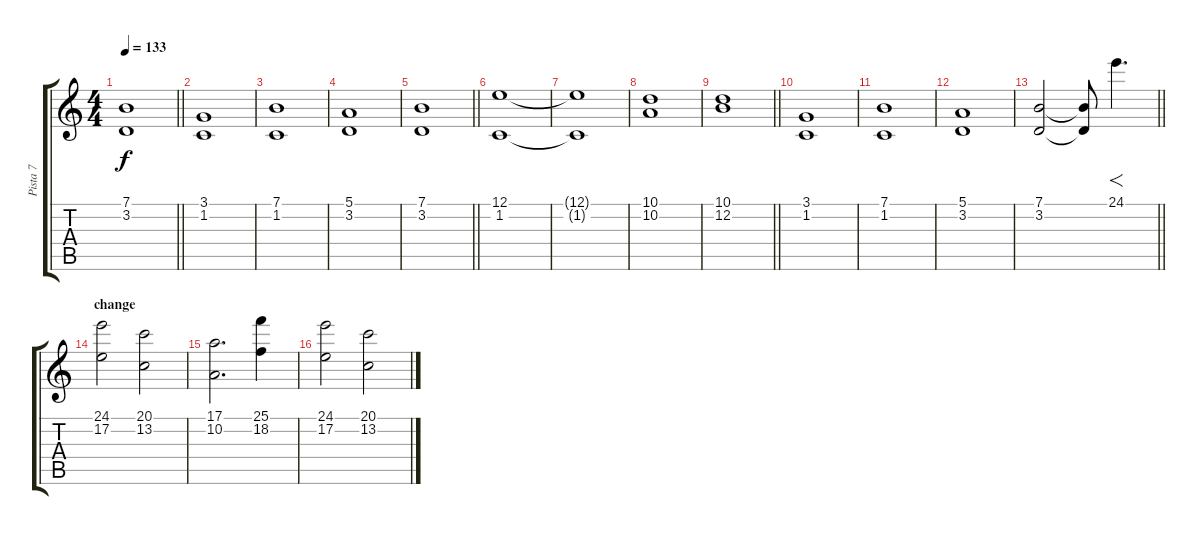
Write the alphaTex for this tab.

\track ("Pista 7" "Pista 7") {instrument pad8sweep}
\staff {score tabs}
\tuning (E4 B3 G3 D3 A2 E2) {hide}
\ts (4 4)
\tempo 133
\clef g2
\barLineRight lightlight
\ks c
(7.1 3.2).1{dy f} |
(3.1 1.2).1 |
(7.1 1.2).1 |
(5.1 3.2).1 |
\barLineRight lightlight
(7.1 3.2).1 |
(12.1 1.2).1 |
(12.1{t} 1.2{t}).1 |
(10.1 10.2).1 |
\barLineRight lightlight
(10.1 12.2).1 |
(3.1 1.2).1 |
(7.1 1.2).1 |
(5.1 3.2).1 |
\barLineRight lightlight
(7.1 3.2).2 (7.1{t} 3.2{t}).8 24.1.4{f d balance 7} |
\section ("" "change")
(24.1 17.2).2{volume 11} (20.1 13.2).2 |
(17.1 10.2).2{d} (25.1 18.2).4 |
(24.1 17.2).2 (20.1 13.2).2
